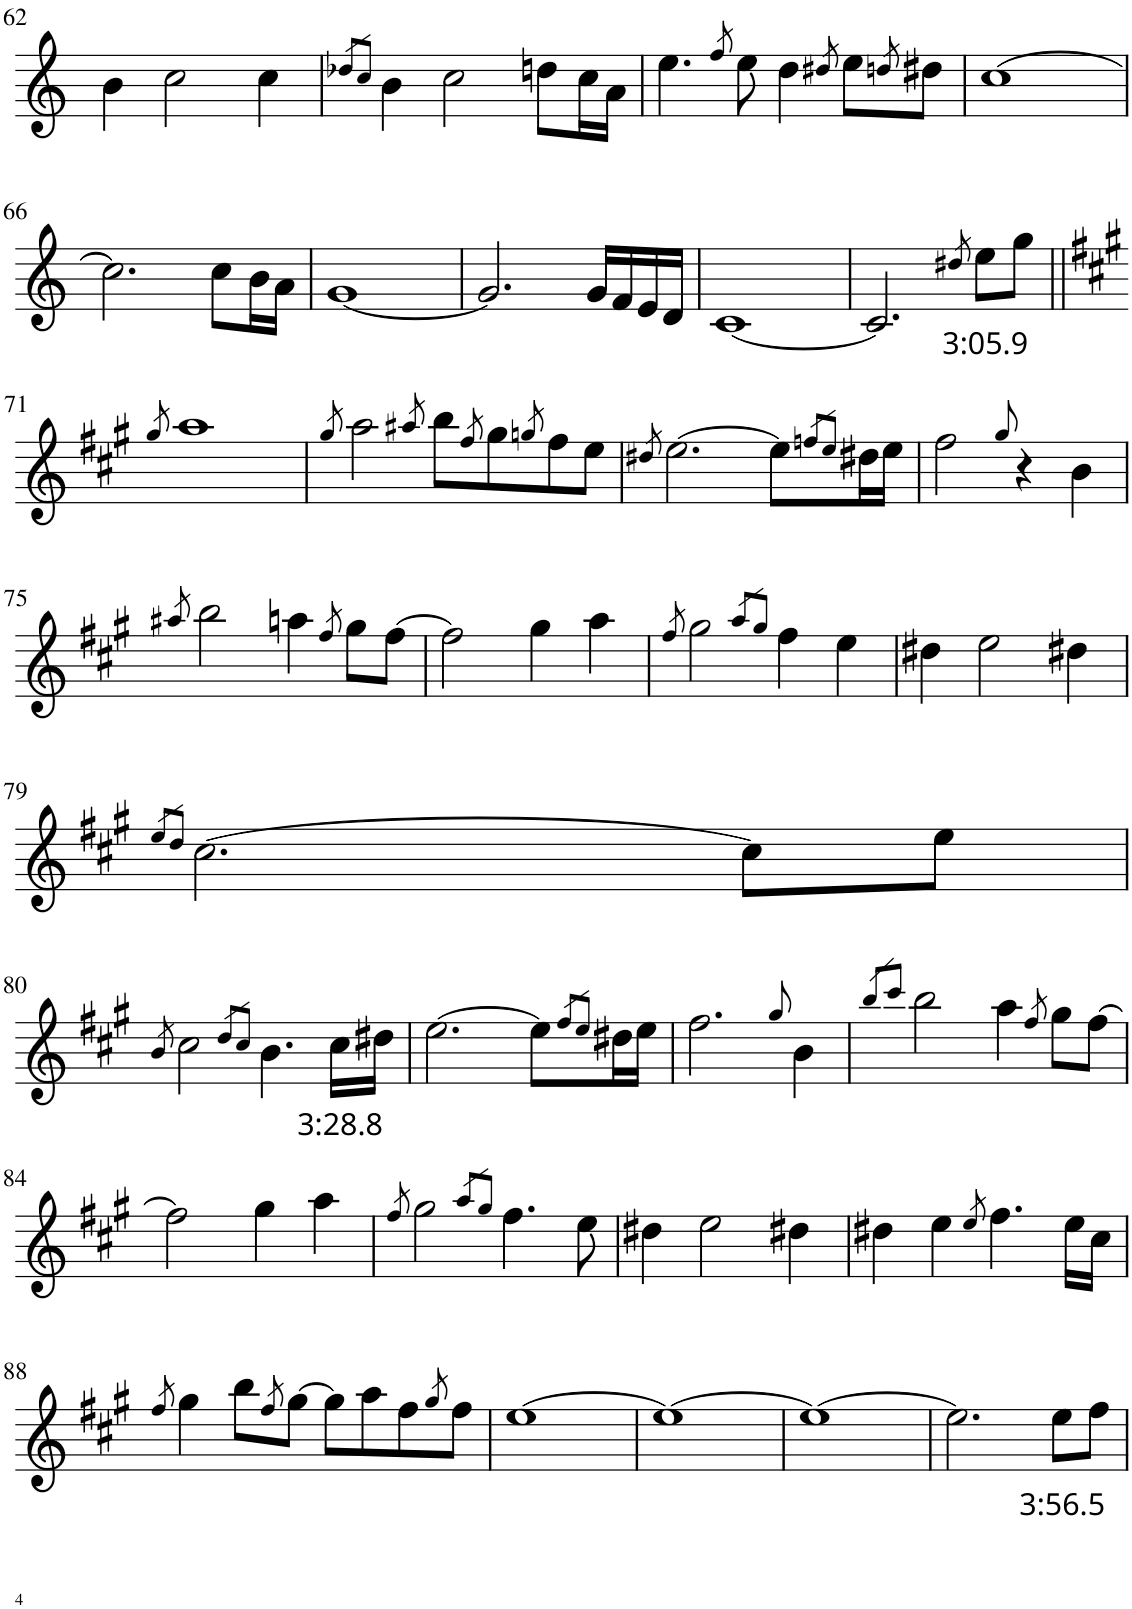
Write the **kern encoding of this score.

**kern	**text
*part1	*part1
*staff1	*staff1
*I"Voice	*
*I'V	*
!!LO:PB:g=z
*clefG2	*
*k[]	*
*M4/4	*
=62	=62
4b\	.
2cc\	.
4cc\	.
=63	=63
8qdd-X/L	.
8qcc/J	.
4b\	.
2cc\	.
8ddn\L	.
16cc\L	.
16a\JJ	.
=64	=64
4.ee\	.
8qff/	.
8ee\	.
4dd\	.
8qdd#X/	.
8ee\L	.
8qddn/	.
8dd#X\J	.
=65	=65
[1cc	.
!!LO:LB:g=z
=66	=66
2.cc\]	.
8cc\L	.
16b\L	.
16a\JJ	.
=67	=67
[1g	.
=68	=68
2.g/]	.
16g/LL	.
16f/	.
16e/	.
16d/JJ	.
=69	=69
[1c	.
=70	=70
2.c/]	.
8qdd#X/	.
!	!LO:LY:b
8ee\L	3:05.9
8gg\J	.
!!LO:LB:g=z
=71||	=71||
*k[f#c#g#]	*
8qgg#/	.
1aa	.
=72	=72
8qgg#/	.
2aa\	.
8qaa#X/	.
8bb\L	.
8qff#/	.
8gg#\	.
8qggn/	.
8ff#\	.
8ee\J	.
=73	=73
8qdd#X/	.
[2.ee\	.
8ee\L]	.
8qffn/L	.
8qee/J	.
16dd#X\L	.
16ee\JJ	.
=74	=74
2ff#\	.
8qgg#/	.
4r	.
4b\	.
!!LO:LB:g=z
=75	=75
8qaa#X/	.
2bb\	.
4aan\	.
8qff#/	.
8gg#\L	.
[8ff#\J	.
=76	=76
2ff#\]	.
4gg#\	.
4aa\	.
=77	=77
8qff#/	.
2gg#\	.
8qaa/L	.
8qgg#/J	.
4ff#\	.
4ee\	.
=78	=78
4dd#X\	.
2ee\	.
4dd#X\	.
!!LO:LB:g=z
=79	=79
8qee/L	.
8qdd/J	.
[2.cc#\	.
8cc#\L]	.
8ee\J	.
!!LO:LB:g=z
=80	=80
8qb/	.
2cc#\	.
8qdd/L	.
8qcc#/J	.
4.b\	.
!	!LO:LY:b
16cc#\LL	3:28.8
16dd#X\JJ	.
=81	=81
[2.ee\	.
8ee\L]	.
8qff#/L	.
8qee/J	.
16dd#X\L	.
16ee\JJ	.
=82	=82
2.ff#\	.
8qgg#/	.
4b\	.
=83	=83
8qbb/L	.
8qccc#/J	.
2bb\	.
4aa\	.
8qff#/	.
8gg#\L	.
[8ff#\J	.
!!LO:LB:g=z
=84	=84
2ff#\]	.
4gg#\	.
4aa\	.
=85	=85
8qff#/	.
2gg#\	.
8qaa/L	.
8qgg#/J	.
4.ff#\	.
8ee\	.
=86	=86
4dd#X\	.
2ee\	.
4dd#X\	.
=87	=87
4dd#X\	.
4ee\	.
8qee/	.
4.ff#\	.
16ee\LL	.
16cc#\JJ	.
!!LO:LB:g=z
=88	=88
8qff#/	.
4gg#\	.
8bb\L	.
8qff#/	.
[8gg#\J	.
8gg#\L]	.
8aa\	.
8ff#\	.
8qgg#/	.
8ff#\J	.
=89	=89
[1ee	.
=90	=90
1ee_	.
=91	=91
1ee_	.
=92	=92
2.ee\]	.
!	!LO:LY:b
8ee\L	3:56.5
8ff#\J	.
=	=
*-	*-
